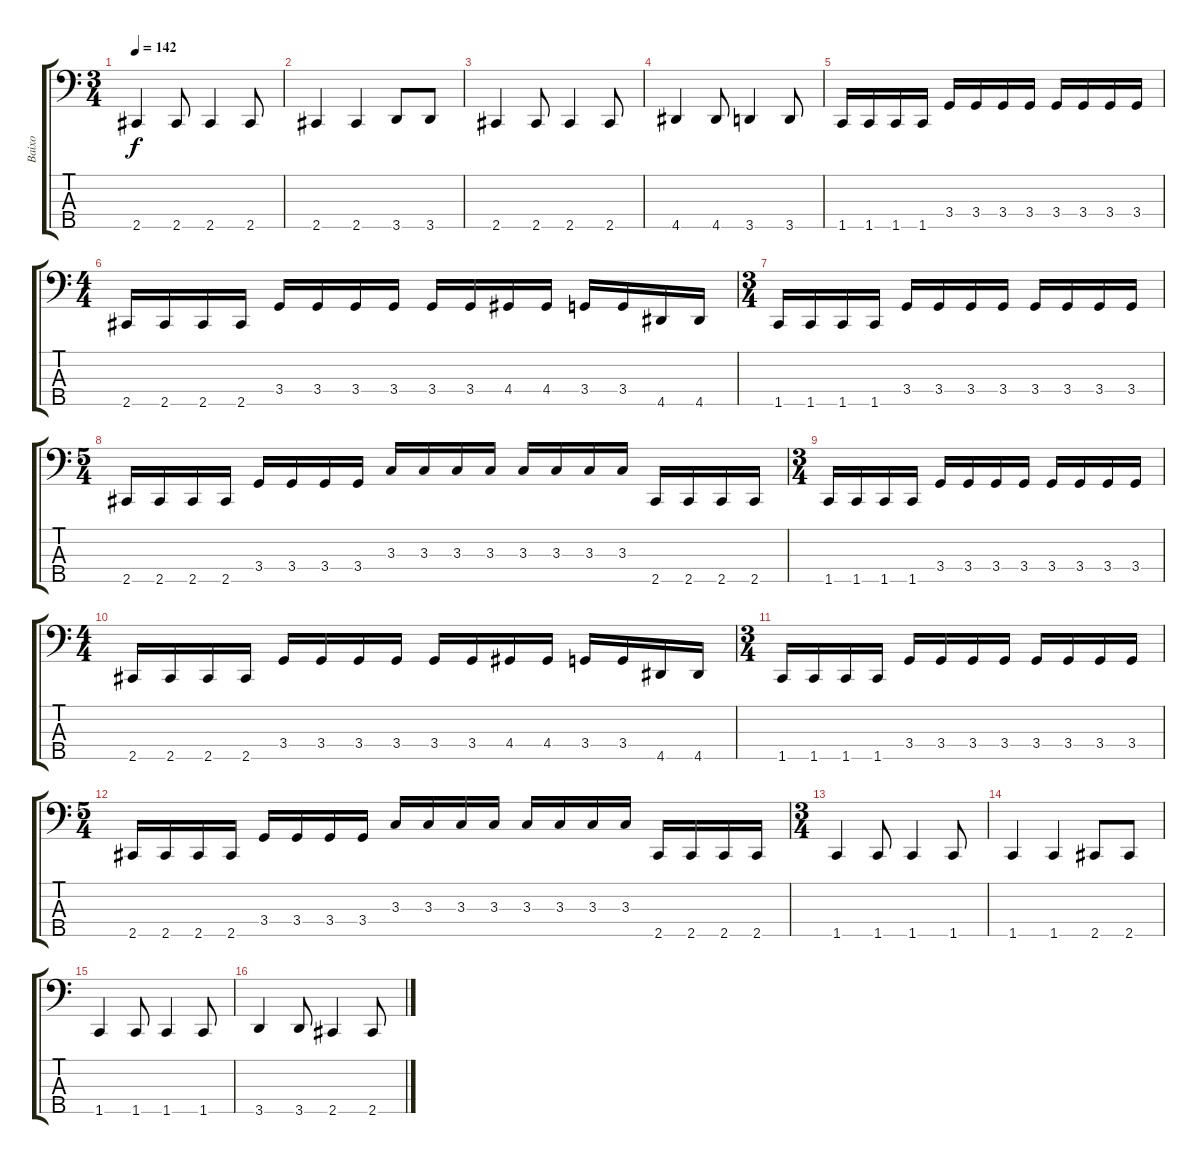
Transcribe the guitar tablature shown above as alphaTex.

\track ("Baixo" "Baixo") {instrument electricbassfinger}
\staff {score tabs}
\tuning (G2 D2 A1 E1 B0) {hide}
\ts (3 4)
\tempo 142
\clef f4
\ks c
2.5.4{dy f} 2.5.8 2.5.4 2.5.8 |
2.5.4 2.5.4 3.5.8 3.5.8 |
2.5.4 2.5.8 2.5.4 2.5.8 |
4.5.4 4.5.8 3.5.4 3.5.8 |
1.5.16 1.5.16 1.5.16 1.5.16 3.4.16 3.4.16 3.4.16 3.4.16 3.4.16 3.4.16 3.4.16 3.4.16 |
\ts (4 4)
2.5.16 2.5.16 2.5.16 2.5.16 3.4.16 3.4.16 3.4.16 3.4.16 3.4.16 3.4.16 4.4.16 4.4.16 3.4.16 3.4.16 4.5.16 4.5.16 |
\ts (3 4)
1.5.16 1.5.16 1.5.16 1.5.16 3.4.16 3.4.16 3.4.16 3.4.16 3.4.16 3.4.16 3.4.16 3.4.16 |
\ts (5 4)
2.5.16 2.5.16 2.5.16 2.5.16 3.4.16 3.4.16 3.4.16 3.4.16 3.3.16 3.3.16 3.3.16 3.3.16 3.3.16 3.3.16 3.3.16 3.3.16 2.5.16 2.5.16 2.5.16 2.5.16 |
\ts (3 4)
1.5.16 1.5.16 1.5.16 1.5.16 3.4.16 3.4.16 3.4.16 3.4.16 3.4.16 3.4.16 3.4.16 3.4.16 |
\ts (4 4)
2.5.16 2.5.16 2.5.16 2.5.16 3.4.16 3.4.16 3.4.16 3.4.16 3.4.16 3.4.16 4.4.16 4.4.16 3.4.16 3.4.16 4.5.16 4.5.16 |
\ts (3 4)
1.5.16 1.5.16 1.5.16 1.5.16 3.4.16 3.4.16 3.4.16 3.4.16 3.4.16 3.4.16 3.4.16 3.4.16 |
\ts (5 4)
2.5.16 2.5.16 2.5.16 2.5.16 3.4.16 3.4.16 3.4.16 3.4.16 3.3.16 3.3.16 3.3.16 3.3.16 3.3.16 3.3.16 3.3.16 3.3.16 2.5.16 2.5.16 2.5.16 2.5.16 |
\ts (3 4)
1.5.4 1.5.8 1.5.4 1.5.8 |
1.5.4 1.5.4 2.5.8 2.5.8 |
1.5.4 1.5.8 1.5.4 1.5.8 |
3.5.4 3.5.8 2.5.4 2.5.8
